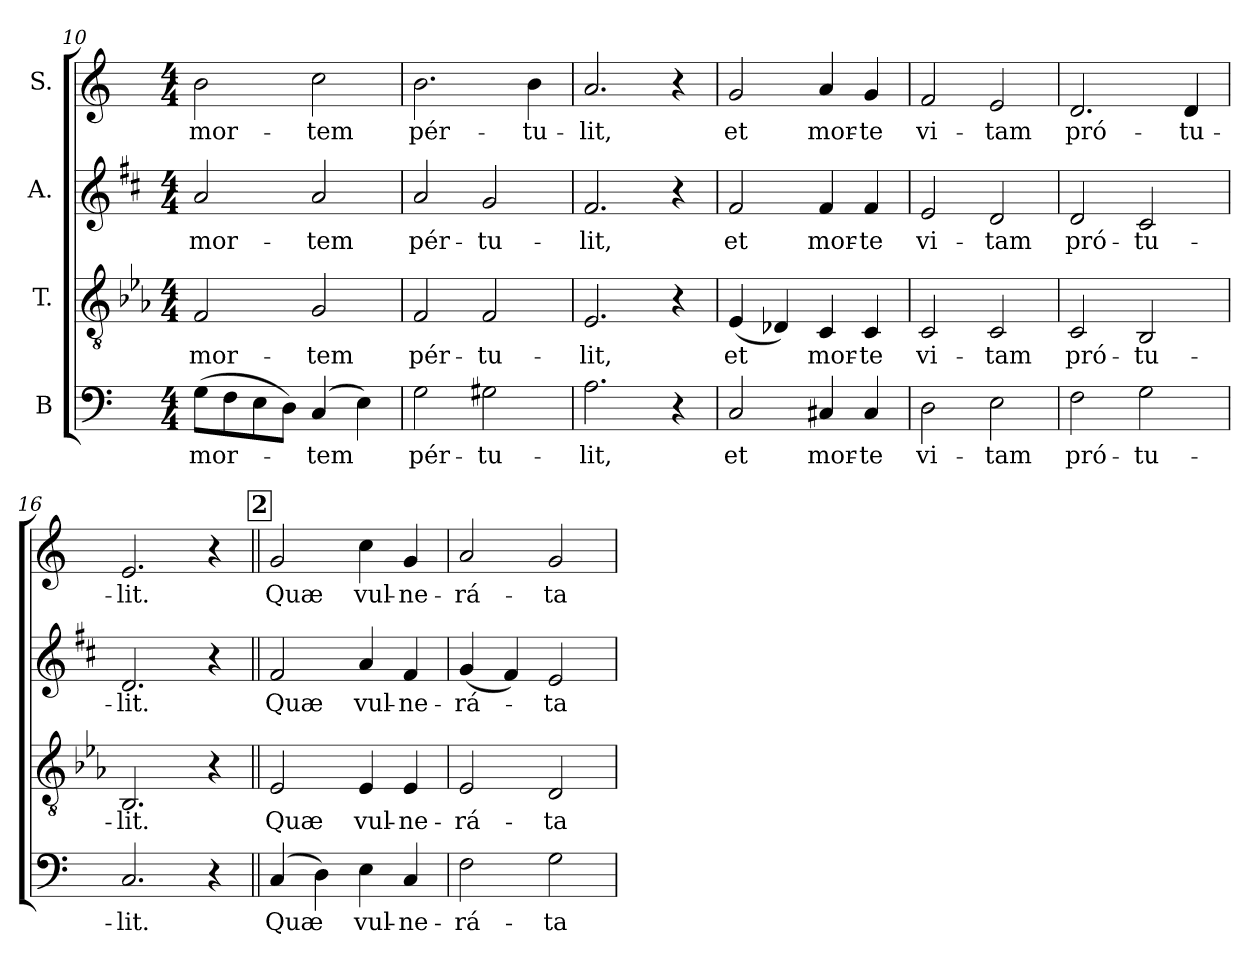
**kern	**text	**kern	**text	**kern	**text	**kern	**text
*part4	*part4	*part3	*part3	*part2	*part2	*part1	*part1
*staff4	*staff4	*staff3	*staff3	*staff2	*staff2	*staff1	*staff1
*I"B	*	*I"T.	*	*I"A.	*	*I"S.	*
*clefF4	*	*clefGv2	*	*clefG2	*	*clefG2	*
*	*	*ITrd2c3	*	*ITrd1c2	*	*	*
*k[]	*	*k[]	*	*k[]	*	*k[]	*
*C:	*	*C:	*	*C:	*	*C:	*
*M4/4	*	*M4/4	*	*M4/4	*	*M4/4	*
=10	=10	=10	=10	=10	=10	=10	=10
!	!LO:LY:b:color=#000000	!	!	!	!	!	!
!	!	!	!LO:LY:b:color=#000000	!	!	!	!
!	!	!	!	!	!LO:LY:b:color=#000000	!	!
!	!	!	!	!	!	!	!LO:LY:b:color=#000000
(8Gi\L	mor-	2Di/	mor-	2gi/	mor-	2bi\	mor-
8Fi\	.	.	.	.	.	.	.
8Ei\	.	.	.	.	.	.	.
8Di\J)	.	.	.	.	.	.	.
!	!LO:LY:b:color=#000000	!	!	!	!	!	!
!	!	!	!LO:LY:b:color=#000000	!	!	!	!
!	!	!	!	!	!LO:LY:b:color=#000000	!	!
!	!	!	!	!	!	!	!LO:LY:b:color=#000000
(4Ci/	-tem	2Ei/	-tem	2gi/	-tem	2cci\	-tem
4Ei\)	.	.	.	.	.	.	.
=11	=11	=11	=11	=11	=11	=11	=11
!	!LO:LY:b:color=#000000	!	!	!	!	!	!
!	!	!	!LO:LY:b:color=#000000	!	!	!	!
!	!	!	!	!	!LO:LY:b:color=#000000	!	!
!	!	!	!	!	!	!	!LO:LY:b:color=#000000
2Gi\	pér-	2Di/	pér-	2gi/	pér-	2.bi\	pér-
!	!LO:LY:b:color=#000000	!	!	!	!	!	!
!	!	!	!LO:LY:b:color=#000000	!	!	!	!
!	!	!	!	!	!LO:LY:b:color=#000000	!	!
2G#Xi\	-tu-	2Di/	-tu-	2fi/	-tu-	.	.
!	!	!	!	!	!	!	!LO:LY:b:color=#000000
.	.	.	.	.	.	4bi\	-tu-
!!LO:LB:g=z
=12	=12	=12	=12	=12	=12	=12	=12
!	!LO:LY:b:color=#000000	!	!	!	!	!	!
!	!	!	!LO:LY:b:color=#000000	!	!	!	!
!	!	!	!	!	!LO:LY:b:color=#000000	!	!
!	!	!	!	!	!	!	!LO:LY:b:color=#000000
2.Ai\	-lit,	2.Ci/	-lit,	2.ei/	-lit,	2.ai/	-lit,
4r	.	4r	.	4r	.	4r	.
=13	=13	=13	=13	=13	=13	=13	=13
!	!LO:LY:b:color=#000000	!	!	!	!	!	!
!	!	!	!LO:LY:b:color=#000000	!	!	!	!
!	!	!	!	!	!LO:LY:b:color=#000000	!	!
!	!	!	!	!	!	!	!LO:LY:b:color=#000000
2Ci/	et	(4Ci/	et	2ei/	et	2gi/	et
.	.	4BB-Xi/)	.	.	.	.	.
!	!LO:LY:b:color=#000000	!	!	!	!	!	!
!	!	!	!LO:LY:b:color=#000000	!	!	!	!
!	!	!	!	!	!LO:LY:b:color=#000000	!	!
!	!	!	!	!	!	!	!LO:LY:b:color=#000000
4C#Xi/	mor-	4AAi/	mor-	4ei/	mor-	4ai/	mor-
!	!LO:LY:b:color=#000000	!	!	!	!	!	!
!	!	!	!LO:LY:b:color=#000000	!	!	!	!
!	!	!	!	!	!LO:LY:b:color=#000000	!	!
!	!	!	!	!	!	!	!LO:LY:b:color=#000000
4C#i/	-te	4AAi/	-te	4ei/	-te	4gi/	-te
=14	=14	=14	=14	=14	=14	=14	=14
!	!LO:LY:b:color=#000000	!	!	!	!	!	!
!	!	!	!LO:LY:b:color=#000000	!	!	!	!
!	!	!	!	!	!LO:LY:b:color=#000000	!	!
!	!	!	!	!	!	!	!LO:LY:b:color=#000000
2Di\	vi-	2AAi/	vi-	2di/	vi-	2fi/	vi-
!	!LO:LY:b:color=#000000	!	!	!	!	!	!
!	!	!	!LO:LY:b:color=#000000	!	!	!	!
!	!	!	!	!	!LO:LY:b:color=#000000	!	!
!	!	!	!	!	!	!	!LO:LY:b:color=#000000
2Ei\	-tam	2AAi/	-tam	2ci/	-tam	2ei/	-tam
=15	=15	=15	=15	=15	=15	=15	=15
!	!LO:LY:b:color=#000000	!	!	!	!	!	!
!	!	!	!LO:LY:b:color=#000000	!	!	!	!
!	!	!	!	!	!LO:LY:b:color=#000000	!	!
!	!	!	!	!	!	!	!LO:LY:b:color=#000000
2Fi\	pró-	2AAi/	pró-	2ci/	pró-	2.di/	pró-
!	!LO:LY:b:color=#000000	!	!	!	!	!	!
!	!	!	!LO:LY:b:color=#000000	!	!	!	!
!	!	!	!	!	!LO:LY:b:color=#000000	!	!
2Gi\	-tu-	2GGi/	-tu-	2Bi/	-tu-	.	.
!	!	!	!	!	!	!	!LO:LY:b:color=#000000
.	.	.	.	.	.	4di/	-tu-
=16	=16	=16	=16	=16	=16	=16	=16
!	!LO:LY:b:color=#000000	!	!	!	!	!	!
!	!	!	!LO:LY:b:color=#000000	!	!	!	!
!	!	!	!	!	!LO:LY:b:color=#000000	!	!
!	!	!	!	!	!	!	!LO:LY:b:color=#000000
2.Ci/	-lit.	2.GGi/	-lit.	2.ci/	-lit.	2.ei/	-lit.
4r	.	4r	.	4r	.	4r	.
!!LO:PB:g=z
!!LO:REH:place=s1:B:color=#000000:enc=box:fs=15.967:t=2
=17||	=17||	=17||	=17||	=17||	=17||	=17||	=17||
!	!LO:LY:b:color=#000000	!	!	!	!	!	!
!	!	!	!LO:LY:b:color=#000000	!	!	!	!
!	!	!	!	!	!LO:LY:b:color=#000000	!	!
!	!	!	!	!	!	!	!LO:LY:b:color=#000000
(4Ci/	Quæ	2Ci/	Quæ	2ei/	Quæ	2gi/	Quæ
4Di\)	.	.	.	.	.	.	.
!	!LO:LY:b:color=#000000	!	!	!	!	!	!
!	!	!	!LO:LY:b:color=#000000	!	!	!	!
!	!	!	!	!	!LO:LY:b:color=#000000	!	!
!	!	!	!	!	!	!	!LO:LY:b:color=#000000
4Ei\	vul-	4Ci/	vul-	4gi/	vul-	4cci\	vul-
!	!LO:LY:b:color=#000000	!	!	!	!	!	!
!	!	!	!LO:LY:b:color=#000000	!	!	!	!
!	!	!	!	!	!LO:LY:b:color=#000000	!	!
!	!	!	!	!	!	!	!LO:LY:b:color=#000000
4Ci/	-ne-	4Ci/	-ne-	4ei/	-ne-	4gi/	-ne-
=18	=18	=18	=18	=18	=18	=18	=18
!	!LO:LY:b:color=#000000	!	!	!	!	!	!
!	!	!	!LO:LY:b:color=#000000	!	!	!	!
!	!	!	!	!	!LO:LY:b:color=#000000	!	!
!	!	!	!	!	!	!	!LO:LY:b:color=#000000
2Fi\	-rá-	2Ci/	-rá-	(4fi/	-rá-	2ai/	-rá-
.	.	.	.	4ei/)	.	.	.
!	!LO:LY:b:color=#000000	!	!	!	!	!	!
!	!	!	!LO:LY:b:color=#000000	!	!	!	!
!	!	!	!	!	!LO:LY:b:color=#000000	!	!
!	!	!	!	!	!	!	!LO:LY:b:color=#000000
2Gi\	-ta	2BBi/	-ta	2di/	-ta	2gi/	-ta
=	=	=	=	=	=	=	=
*-	*-	*-	*-	*-	*-	*-	*-
